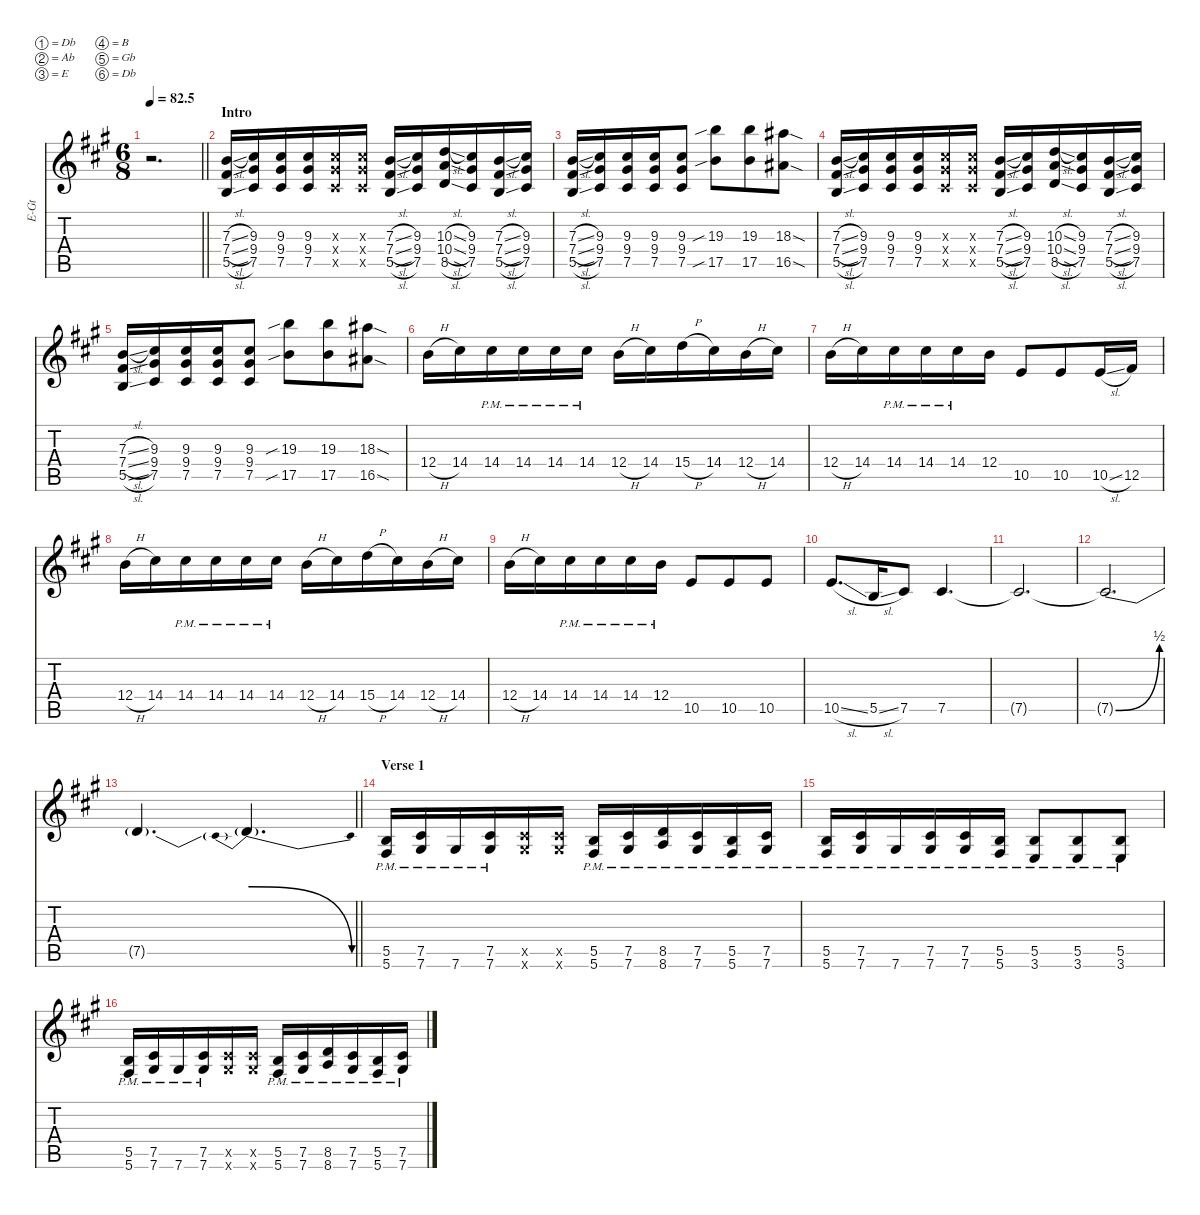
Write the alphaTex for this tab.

\defaultSystemsLayout 4
\hideDynamics
\bracketExtendMode nobrackets
\otherSystemsTrackNameOrientation horizontal
\track ("Guitar1" "E-Gt") {defaultSystemsLayout 4 mute instrument overdrivenguitar}
\staff {score tabs}
\tuning (Db4 Ab3 E3 B2 Gb2 Db2)
\ts (6 8)
\tempo
82.5
\accidentals auto
\clef g2
\ottava regular
\simile none
\barLineRight lightlight
\ks a
r.2{d dy f instrument overdrivenguitar beam Down} |
\section ("" "Intro")
(5.5{sl acc forcenatural} 7.4{sl acc #} 7.3{sl acc forcenatural}).16{beam Up} (7.5{acc #} 9.4{acc #} 9.3{acc #}).16{beam Up} (7.5{acc #} 9.4{acc #} 9.3{acc #}).16{beam Up} (7.5{acc #} 9.4{acc #} 9.3{acc #}).16{beam Up} (7.5{x acc #} 9.4{x acc #} 9.3{x acc #}).16{dy p beam Up} (7.5{x acc #} 9.4{x acc #} 9.3{x acc #}).16{beam Up} (5.5{sl acc forcenatural} 7.4{sl acc #} 7.3{sl acc forcenatural}).16{dy f beam Up} (7.5{acc #} 9.4{acc #} 9.3{acc #}).16{beam Up} (8.5{sl acc forcenatural} 10.4{sl acc forcenatural} 10.3{sl acc forcenatural}).16{beam Up} (7.5{acc #} 9.4{acc #} 9.3{acc #}).16{beam Up} (5.5{sl acc forcenatural} 7.4{sl acc #} 7.3{sl acc forcenatural}).16{beam Up} (7.5{acc #} 9.4{acc #} 9.3{acc #}).16{beam Up} |
(5.5{sl acc forcenatural} 7.4{sl acc #} 7.3{sl acc forcenatural}).16{beam Up} (7.5{acc #} 9.4{acc #} 9.3{acc #}).16{beam Up} (7.5{acc #} 9.4{acc #} 9.3{acc #}).16{beam Up} (7.5{acc #} 9.4{acc #} 9.3{acc #}).16{beam Up} (7.5{acc #} 9.4{acc #} 9.3{acc #}).8{beam Up} (17.5{sib acc forcenatural} 19.3{sib acc forcenatural}).8{beam Down} (19.3{acc forcenatural} 17.5{acc forcenatural}).8{beam Down} (18.3{sod acc #} 16.5{sod acc #}).8{beam Down} |
(5.5{sl acc forcenatural} 7.4{sl acc #} 7.3{sl acc forcenatural}).16{beam Up} (7.5{acc #} 9.4{acc #} 9.3{acc #}).16{beam Up} (7.5{acc #} 9.4{acc #} 9.3{acc #}).16{beam Up} (7.5{acc #} 9.4{acc #} 9.3{acc #}).16{beam Up} (7.5{x acc #} 9.4{x acc #} 9.3{x acc #}).16{dy p beam Up} (7.5{x acc #} 9.4{x acc #} 9.3{x acc #}).16{beam Up} (5.5{sl acc forcenatural} 7.4{sl acc #} 7.3{sl acc forcenatural}).16{dy f beam Up} (7.5{acc #} 9.4{acc #} 9.3{acc #}).16{beam Up} (8.5{sl acc forcenatural} 10.4{sl acc forcenatural} 10.3{sl acc forcenatural}).16{beam Up} (7.5{acc #} 9.4{acc #} 9.3{acc #}).16{beam Up} (5.5{sl acc forcenatural} 7.4{sl acc #} 7.3{sl acc forcenatural}).16{beam Up} (7.5{acc #} 9.4{acc #} 9.3{acc #}).16{beam Up} |
(5.5{sl acc forcenatural} 7.4{sl acc #} 7.3{sl acc forcenatural}).16{beam Up} (7.5{acc #} 9.4{acc #} 9.3{acc #}).16{beam Up} (7.5{acc #} 9.4{acc #} 9.3{acc #}).16{beam Up} (7.5{acc #} 9.4{acc #} 9.3{acc #}).16{beam Up} (7.5{acc #} 9.4{acc #} 9.3{acc #}).8{beam Up} (17.5{sib acc forcenatural} 19.3{sib acc forcenatural}).8{beam Down} (19.3{acc forcenatural} 17.5{acc forcenatural}).8{beam Down} (18.3{sod acc #} 16.5{sod acc #}).8{beam Down} |
\scale
1.90792 12.4{h acc forcenatural}.16{instrument overdrivenguitar beam Down} 14.4{acc #}.16{beam Down} 14.4{pm acc #}.16{beam Down} 14.4{pm acc #}.16{beam Down} 14.4{pm acc #}.16{beam Down} 14.4{pm acc #}.16{beam Down} 12.4{h acc forcenatural}.16{beam Down} 14.4{acc #}.16{beam Down} 15.4{h acc forcenatural}.16{beam Down} 14.4{acc #}.16{beam Down} 12.4{h acc forcenatural}.16{beam Down} 14.4{acc #}.16{beam Down} |
\scale
1.21928 12.4{h acc forcenatural}.16{beam Down} 14.4{acc #}.16{beam Down} 14.4{pm acc #}.16{beam Down} 14.4{pm acc #}.16{beam Down} 14.4{pm acc #}.16{beam Down} 12.4{acc forcenatural}.16{beam Down} 10.5{acc forcenatural}.8{beam Up} 10.5{acc forcenatural}.8{beam Up} 10.5{sl acc forcenatural}.16{beam Up} 12.5{acc #}.16{beam Up} |
\scale
1.25795 12.4{h acc forcenatural}.16{beam Down} 14.4{acc #}.16{beam Down} 14.4{pm acc #}.16{beam Down} 14.4{pm acc #}.16{beam Down} 14.4{pm acc #}.16{beam Down} 14.4{pm acc #}.16{beam Down} 12.4{h acc forcenatural}.16{beam Down} 14.4{acc #}.16{beam Down} 15.4{h acc forcenatural}.16{beam Down} 14.4{acc #}.16{beam Down} 12.4{h acc forcenatural}.16{beam Down} 14.4{acc #}.16{beam Down} |
\scale
1.3461 12.4{h acc forcenatural}.16{beam Down} 14.4{acc #}.16{beam Down} 14.4{pm acc #}.16{beam Down} 14.4{pm acc #}.16{beam Down} 14.4{pm acc #}.16{beam Down} 12.4{pm acc forcenatural}.16{beam Down} 10.5{acc forcenatural}.8{beam Up} 10.5{acc forcenatural}.8{beam Up} 10.5{acc forcenatural}.8{beam Up} |
\scale
0.787261 10.5{sl acc forcenatural}.8{d beam Up} 5.5{sl acc forcenatural}.16{beam Up} 7.5{acc #}.8{beam Up} 7.5{acc #}.4{d beam Up} |
\scale
0.454767 7.5{t acc #}.2{d beam Up} |
\scale
0.444688 7.5{be (bend 0 0 31.2 2) t acc #}.2{d beam Up} |
\scale
0.58203
\barLineRight lightlight
7.5{t}.4{d beam Up} 7.5{be (prebendrelease 0 2 59.4 0) t}.4{d dy p beam Up} |
\section ("" "Verse 1")
(5.6{pm acc #} 5.5{pm acc forcenatural}).16{dy f instrument overdrivenguitar beam Up} (7.5{pm acc #} 7.6{pm acc #}).16{beam Up} 7.6{pm acc #}.16{beam Up} (7.6{pm acc #} 7.5{pm acc #}).16{beam Up} (7.6{x acc #} 7.5{x acc #}).16{dy p beam Up} (7.6{x acc #} 7.5{x acc #}).16{beam Up} (5.6{pm acc #} 5.5{pm acc forcenatural}).16{dy f beam Up} (7.6{pm acc #} 7.5{pm acc #}).16{beam Up} (8.5{pm acc forcenatural} 8.6{pm acc forcenatural}).16{beam Up} (7.6{pm acc #} 7.5{pm acc #}).16{beam Up} (5.6{pm acc #} 5.5{pm acc forcenatural}).16{beam Up} (7.5{pm acc #} 7.6{pm acc #}).16{beam Up} |
(5.6{pm acc #} 5.5{pm acc forcenatural}).16{beam Up} (7.5{pm acc #} 7.6{pm acc #}).16{beam Up} 7.6{pm acc #}.16{beam Up} (7.6{pm acc #} 7.5{pm acc #}).16{beam Up} (7.6{pm acc #} 7.5{pm acc #}).16{beam Up} (5.5{pm acc forcenatural} 5.6{pm acc #}).16{beam Up} (3.6{pm acc forcenatural} 5.5{pm acc forcenatural}).8{beam Up} (3.6{pm acc forcenatural} 5.5{pm acc forcenatural}).8{beam Up} (3.6{pm acc forcenatural} 5.5{pm acc forcenatural}).8{beam Up} |
(5.6{pm acc #} 5.5{pm acc forcenatural}).16{beam Up} (7.5{pm acc #} 7.6{pm acc #}).16{beam Up} 7.6{pm acc #}.16{beam Up} (7.6{pm acc #} 7.5{pm acc #}).16{beam Up} (7.6{x acc #} 7.5{x acc #}).16{dy p beam Up} (7.6{x acc #} 7.5{x acc #}).16{beam Up} (5.6{pm acc #} 5.5{pm acc forcenatural}).16{dy f beam Up} (7.6{pm acc #} 7.5{pm acc #}).16{beam Up} (8.5{pm acc forcenatural} 8.6{pm acc forcenatural}).16{beam Up} (7.6{pm acc #} 7.5{pm acc #}).16{beam Up} (5.6{pm acc #} 5.5{pm acc forcenatural}).16{beam Up} (7.5{pm acc #} 7.6{pm acc #}).16{beam Up}
